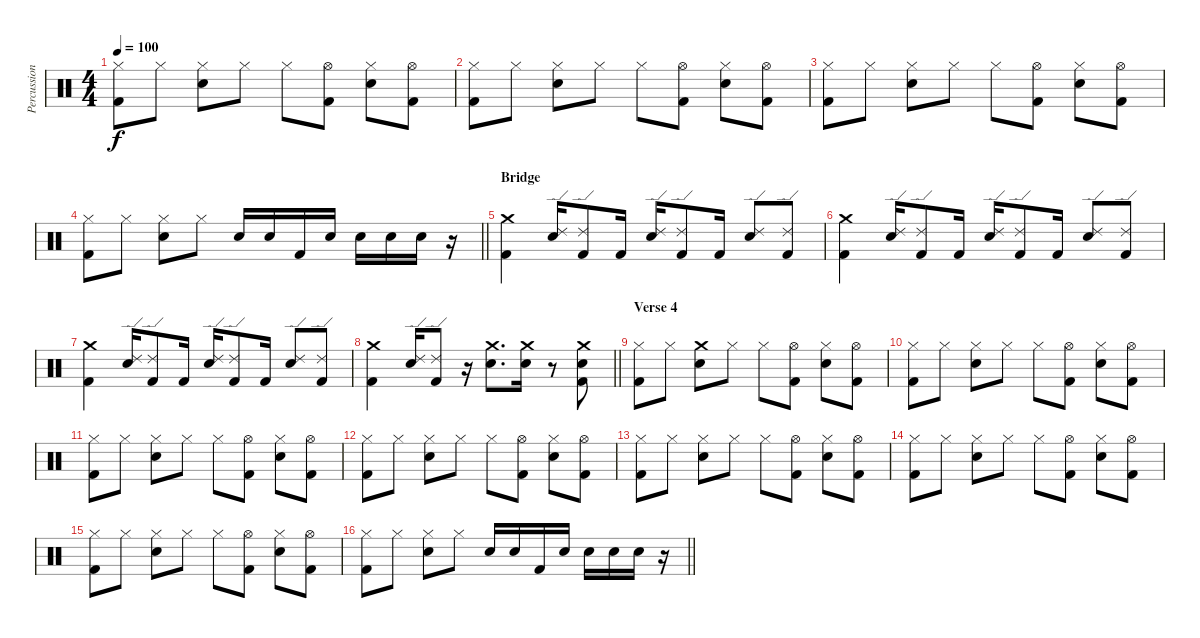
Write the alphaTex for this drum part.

\track ("Percussion" "Percussion") {instrument percussion}
\staff {score}
\articulation defaults
\ts (4 4)
\tempo 100
\clef neutral
\ks c
("Hi-Hat (closed)" "Kick (hit) 2").8{dy f} "Hi-Hat (closed)".8 ("Hi-Hat (closed)" "Snare (hit) 2").8 "Hi-Hat (closed)".8 "Hi-Hat (closed)".8 ("Hi-Hat (open)" "Kick (hit) 2").8 ("Hi-Hat (closed)" "Snare (hit) 2").8 ("Hi-Hat (open)" "Kick (hit) 2").8 |
("Hi-Hat (closed)" "Kick (hit) 2").8 "Hi-Hat (closed)".8 ("Hi-Hat (closed)" "Snare (hit) 2").8 "Hi-Hat (closed)".8 "Hi-Hat (closed)".8 ("Hi-Hat (open)" "Kick (hit) 2").8 ("Hi-Hat (closed)" "Snare (hit) 2").8 ("Hi-Hat (open)" "Kick (hit) 2").8 |
("Hi-Hat (closed)" "Kick (hit) 2").8 "Hi-Hat (closed)".8 ("Hi-Hat (closed)" "Snare (hit) 2").8 "Hi-Hat (closed)".8 "Hi-Hat (closed)".8 ("Hi-Hat (open)" "Kick (hit) 2").8 ("Hi-Hat (closed)" "Snare (hit) 2").8 ("Hi-Hat (open)" "Kick (hit) 2").8 |
\barLineRight lightlight
("Hi-Hat (closed)" "Kick (hit) 2").8 "Hi-Hat (closed)".8 ("Hi-Hat (closed)" "Snare (hit) 2").8 "Hi-Hat (closed)".8 "Snare (hit) 2".16 "Snare (hit) 2".16 "Kick (hit) 2".16 "Snare (hit) 2".16 "Snare (hit) 2".16 "Snare (hit) 2".16 "Snare (hit) 2".16 r.16 |
\section ("" "Bridge")
("Crash medium (hit)" "Kick (hit) 2").4 ("Ride (edge) 2" "Snare (hit) 2").16 ("Ride (edge) 2" "Kick (hit) 2").8 "Kick (hit) 2".16 ("Ride (edge) 2" "Snare (hit) 2").16 ("Ride (edge) 2" "Kick (hit) 2").8 "Kick (hit) 2".16 ("Ride (edge) 2" "Snare (hit) 2").8 ("Ride (edge) 2" "Kick (hit) 2").8 |
("Crash medium (hit)" "Kick (hit) 2").4 ("Ride (edge) 2" "Snare (hit) 2").16 ("Ride (edge) 2" "Kick (hit) 2").8 "Kick (hit) 2".16 ("Ride (edge) 2" "Snare (hit) 2").16 ("Ride (edge) 2" "Kick (hit) 2").8 "Kick (hit) 2".16 ("Ride (edge) 2" "Snare (hit) 2").8 ("Ride (edge) 2" "Kick (hit) 2").8 |
("Crash medium (hit)" "Kick (hit) 2").4 ("Ride (edge) 2" "Snare (hit) 2").16 ("Ride (edge) 2" "Kick (hit) 2").8 "Kick (hit) 2".16 ("Ride (edge) 2" "Snare (hit) 2").16 ("Ride (edge) 2" "Kick (hit) 2").8 "Kick (hit) 2".16 ("Ride (edge) 2" "Snare (hit) 2").8 ("Ride (edge) 2" "Kick (hit) 2").8 |
\barLineRight lightlight
("Crash medium (hit)" "Kick (hit) 2").4 ("Ride (edge) 2" "Snare (hit) 2").16 ("Ride (edge) 2" "Kick (hit) 2").8 r.16 ("Crash medium (hit)" "Snare (hit) 2").8{d} ("Crash medium (hit)" "Snare (hit) 2").16 r.8 ("Crash medium (hit)" "Snare (hit) 2" "Kick (hit) 2").8 |
\section ("" "Verse 4")
("Hi-Hat (closed)" "Kick (hit) 2").8 "Hi-Hat (closed)".8 ("Crash medium (hit)" "Snare (hit) 2").8 "Hi-Hat (closed)".8 "Hi-Hat (closed)".8 ("Hi-Hat (open)" "Kick (hit) 2").8 ("Hi-Hat (closed)" "Snare (hit) 2").8 ("Hi-Hat (open)" "Kick (hit) 2").8 |
("Hi-Hat (closed)" "Kick (hit) 2").8 "Hi-Hat (closed)".8 ("Hi-Hat (closed)" "Snare (hit) 2").8 "Hi-Hat (closed)".8 "Hi-Hat (closed)".8 ("Hi-Hat (open)" "Kick (hit) 2").8 ("Hi-Hat (closed)" "Snare (hit) 2").8 ("Hi-Hat (open)" "Kick (hit) 2").8 |
("Hi-Hat (closed)" "Kick (hit) 2").8 "Hi-Hat (closed)".8 ("Hi-Hat (closed)" "Snare (hit) 2").8 "Hi-Hat (closed)".8 "Hi-Hat (closed)".8 ("Hi-Hat (open)" "Kick (hit) 2").8 ("Hi-Hat (closed)" "Snare (hit) 2").8 ("Hi-Hat (open)" "Kick (hit) 2").8 |
("Hi-Hat (closed)" "Kick (hit) 2").8 "Hi-Hat (closed)".8 ("Hi-Hat (closed)" "Snare (hit) 2").8 "Hi-Hat (closed)".8 "Hi-Hat (closed)".8 ("Hi-Hat (open)" "Kick (hit) 2").8 ("Hi-Hat (closed)" "Snare (hit) 2").8 ("Hi-Hat (open)" "Kick (hit) 2").8 |
("Hi-Hat (closed)" "Kick (hit) 2").8 "Hi-Hat (closed)".8 ("Hi-Hat (closed)" "Snare (hit) 2").8 "Hi-Hat (closed)".8 "Hi-Hat (closed)".8 ("Hi-Hat (open)" "Kick (hit) 2").8 ("Hi-Hat (closed)" "Snare (hit) 2").8 ("Hi-Hat (open)" "Kick (hit) 2").8 |
("Hi-Hat (closed)" "Kick (hit) 2").8 "Hi-Hat (closed)".8 ("Hi-Hat (closed)" "Snare (hit) 2").8 "Hi-Hat (closed)".8 "Hi-Hat (closed)".8 ("Hi-Hat (open)" "Kick (hit) 2").8 ("Hi-Hat (closed)" "Snare (hit) 2").8 ("Hi-Hat (open)" "Kick (hit) 2").8 |
("Hi-Hat (closed)" "Kick (hit) 2").8 "Hi-Hat (closed)".8 ("Hi-Hat (closed)" "Snare (hit) 2").8 "Hi-Hat (closed)".8 "Hi-Hat (closed)".8 ("Hi-Hat (open)" "Kick (hit) 2").8 ("Hi-Hat (closed)" "Snare (hit) 2").8 ("Hi-Hat (open)" "Kick (hit) 2").8 |
\barLineRight lightlight
("Hi-Hat (closed)" "Kick (hit) 2").8 "Hi-Hat (closed)".8 ("Hi-Hat (closed)" "Snare (hit) 2").8 "Hi-Hat (closed)".8 "Snare (hit) 2".16 "Snare (hit) 2".16 "Kick (hit) 2".16 "Snare (hit) 2".16 "Snare (hit) 2".16 "Snare (hit) 2".16 "Snare (hit) 2".16 r.16
